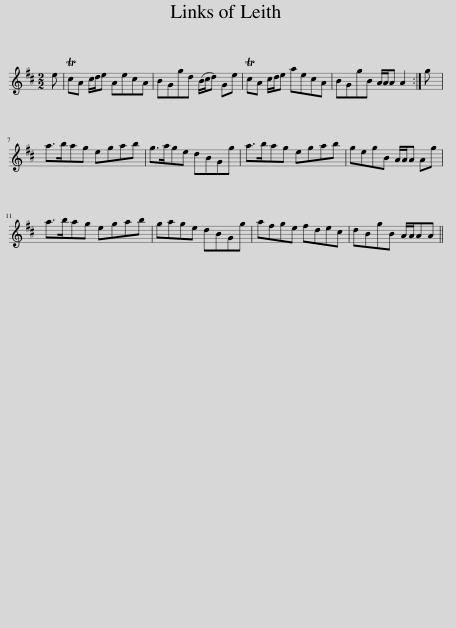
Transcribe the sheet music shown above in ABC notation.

X:1
L:1/8
M:2/2
I:linebreak $
K:D
V:1 treble
V:1
 e | TcA c/d/e AecA | BGgd (B/c/d) Ge | TcA c/d/e aecA | BGgB A/A/A A2 :| %5
 g |$ a>bag egab | g>age dBGg | a>bag egab | gegB A/A/A Ag |$ %10
 a>bag egab | gage dBGg | afge fdec | dBgB A/A/AA || %14
